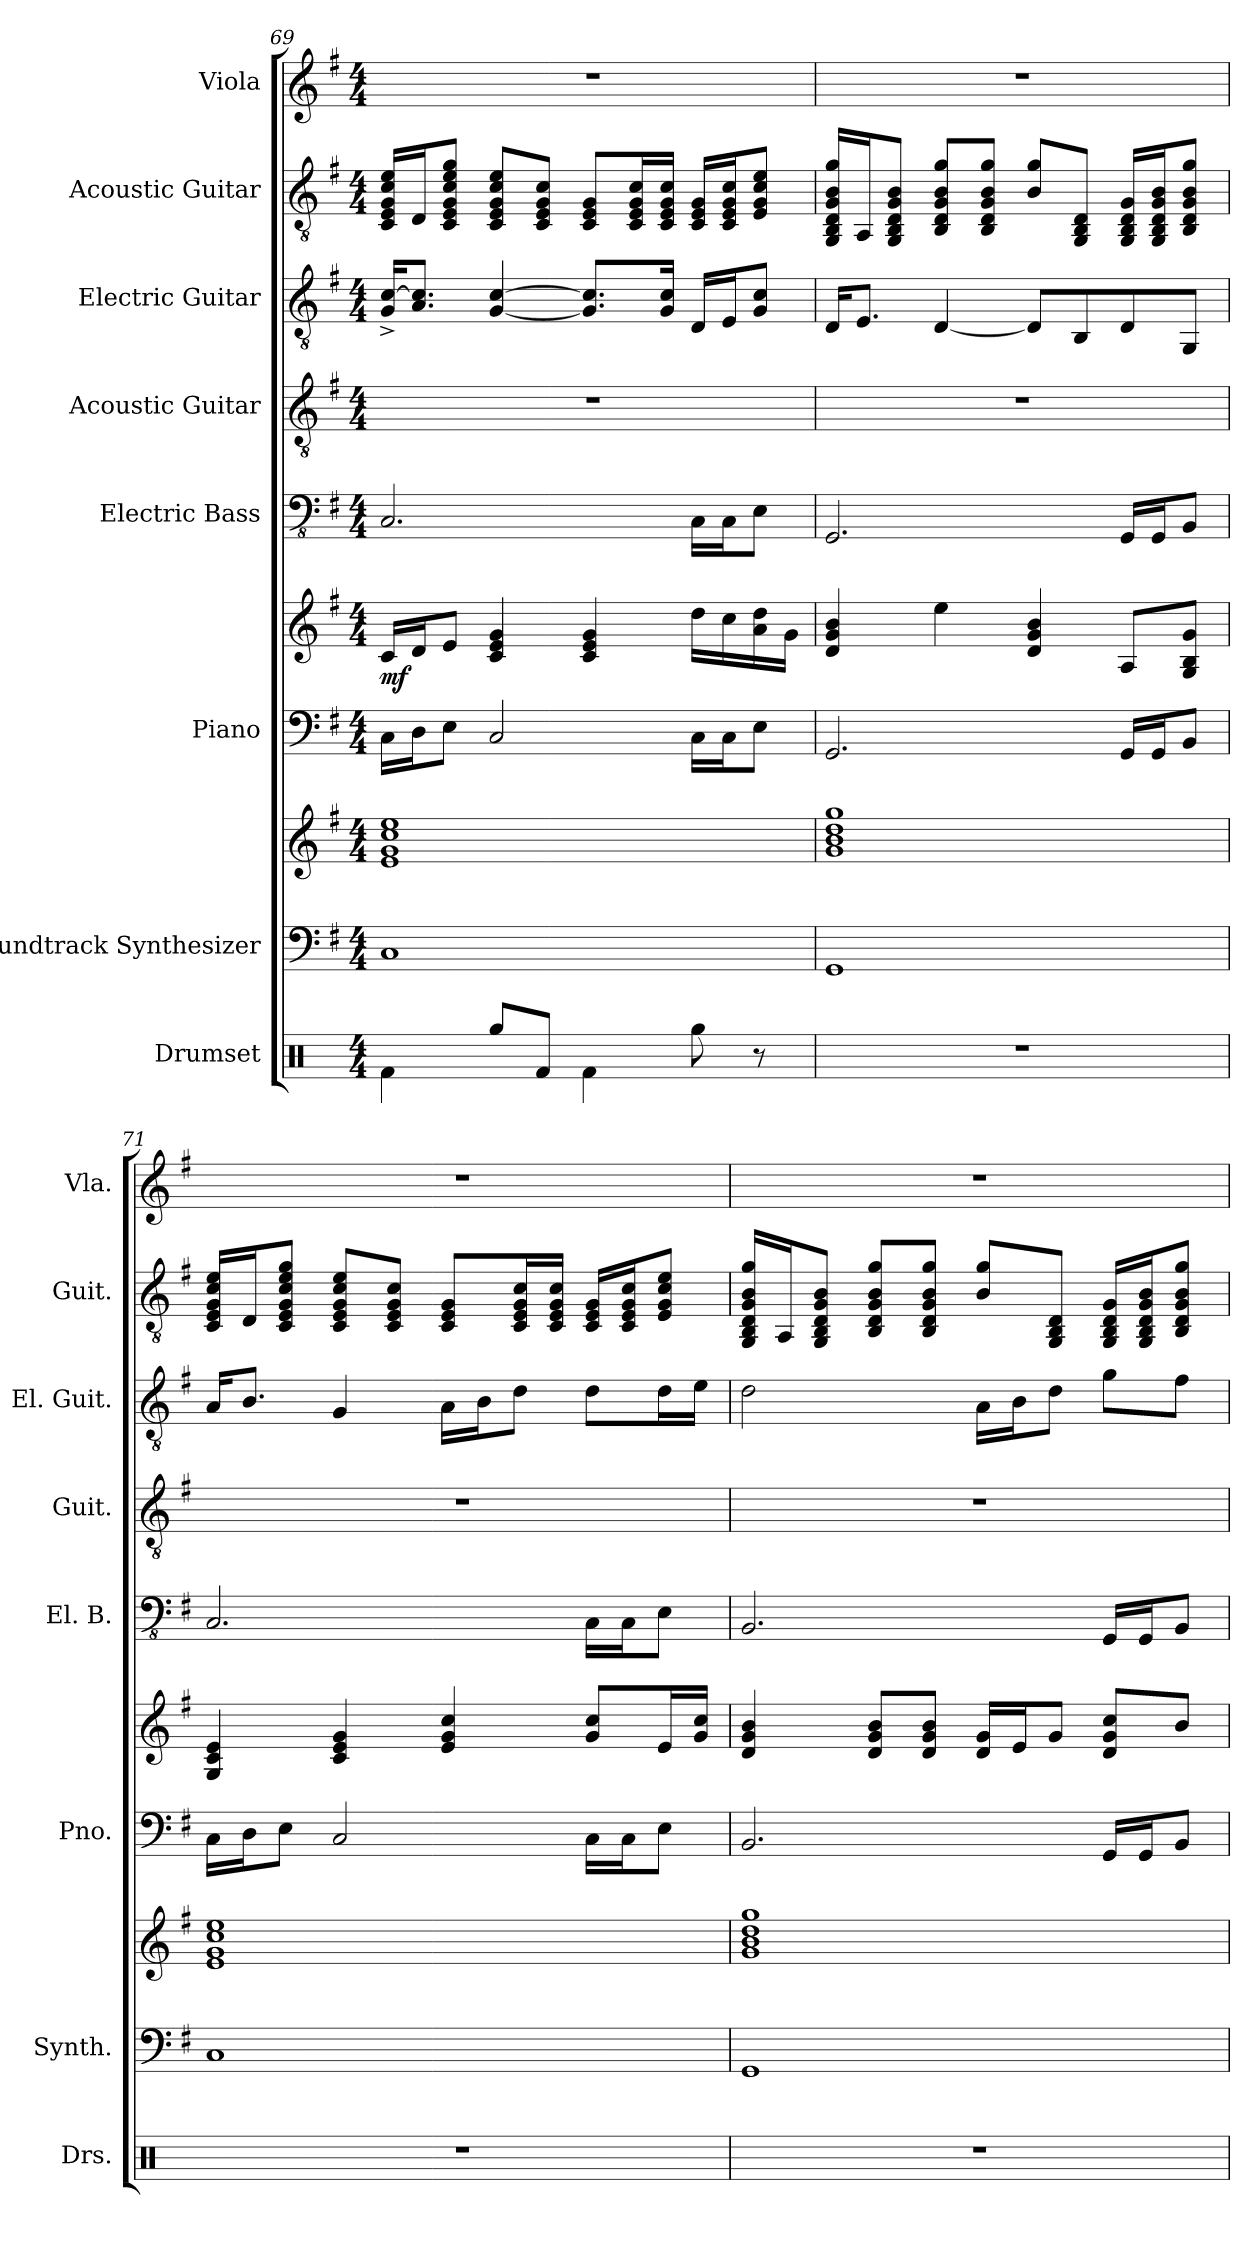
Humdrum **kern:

**kern	**kern	**kern	**kern	**kern	**dynam	**kern	**kern	**kern	**kern	**kern
*part8	*part7	*part7	*part6	*part6	*part6	*part5	*part4	*part3	*part2	*part1
*staff10	*staff9	*staff8	*staff7	*staff6	*staff6/7	*staff5	*staff4	*staff3	*staff2	*staff1
*I"Drumset	*I"Soundtrack Synthesizer	*	*I"Piano	*	*	*I"Electric Bass	*I"Acoustic Guitar	*I"Electric Guitar	*I"Acoustic Guitar	*I"Viola
*I'Drs.	*I'Synth.	*	*I'Pno.	*	*	*I'El. B.	*I'Guit.	*I'El. Guit.	*I'Guit.	*I'Vla.
*clefX	*clefF4	*clefG2	*clefF4	*clefG2	*	*clefFv4	*clefGv2	*clefGv2	*clefGv2	*clefG2
*k[]	*k[f#]	*k[f#]	*k[f#]	*k[f#]	*	*k[f#]	*k[f#]	*k[f#]	*k[f#]	*k[f#]
*M4/4	*M4/4	*M4/4	*M4/4	*M4/4	*	*M4/4	*M4/4	*M4/4	*M4/4	*M4/4
=69	=69	=69	=69	=69	=69	=69	=69	=69	=69	=69
!	!	!	!	!	!LO:DY:b	!	!	!	!	!
4Rf\	1C	1e 1g 1cc 1ee	16C\LL	16c/LL	mf	2.CC/	1r	16G/^ [16c/^KL	16C/ 16E/ 16G/ 16c/ 16e/LL	1r
.	.	.	16D\J	16d/J	.	.	.	8.A/ 8.c/]J	16D/J	.
.	.	.	8E\J	8e/J	.	.	.	.	8C/ 8E/ 8G/ 8c/ 8e/ 8g/J	.
8Rgg/L	.	.	2C/	4c/ 4e/ 4g/	.	.	.	[4G/ [4c/	8C/ 8E/ 8G/ 8c/ 8e/L	.
8Rf/J	.	.	.	.	.	.	.	.	8C/ 8E/ 8G/ 8c/J	.
4Rf\	.	.	.	4c/ 4e/ 4g/	.	.	.	8.G/] 8.c/]L	8C/ 8E/ 8G/L	.
.	.	.	.	.	.	.	.	.	16C/ 16E/ 16G/ 16c/L	.
.	.	.	.	.	.	.	.	16G/ 16c/Jk	16C/ 16E/ 16G/ 16c/JJ	.
8Rgg\	.	.	16C\LL	16dd\LL	.	16CC\LL	.	16D/LL	16C/ 16E/ 16G/LL	.
.	.	.	16C\J	16cc\	.	16CC\J	.	16E/J	16C/ 16E/ 16G/ 16c/J	.
8r	.	.	8E\J	16a\ 16dd\	.	8EE\J	.	8G/ 8c/J	8E/ 8G/ 8c/ 8e/J	.
.	.	.	.	16g\JJ	.	.	.	.	.	.
=70	=70	=70	=70	=70	=70	=70	=70	=70	=70	=70
1r	1GG	1g 1b 1dd 1gg	2.GG/	4d/ 4g/ 4b/	.	2.GGG/	1r	16D/KL	16GG/ 16BB/ 16D/ 16G/ 16B/ 16g/LL	1r
.	.	.	.	.	.	.	.	8.E/J	16AA/J	.
.	.	.	.	.	.	.	.	.	8GG/ 8BB/ 8D/ 8G/ 8B/J	.
.	.	.	.	4ee\	.	.	.	[4D/	8BB/ 8D/ 8G/ 8B/ 8g/L	.
.	.	.	.	.	.	.	.	.	8BB/ 8D/ 8G/ 8B/ 8g/J	.
.	.	.	.	4d/ 4g/ 4b/	.	.	.	8D/L]	8B/ 8g/L	.
.	.	.	.	.	.	.	.	8BB/	8GG/ 8BB/ 8D/J	.
.	.	.	16GG/LL	8A/L	.	16GGG/LL	.	8D/	16GG/ 16BB/ 16D/ 16G/LL	.
.	.	.	16GG/J	.	.	16GGG/J	.	.	16GG/ 16BB/ 16D/ 16G/ 16B/J	.
.	.	.	8BB/J	8G/ 8B/ 8g/J	.	8BBB/J	.	8GG/J	8BB/ 8D/ 8G/ 8B/ 8g/J	.
!!LO:PB:g=z
=71	=71	=71	=71	=71	=71	=71	=71	=71	=71	=71
1r	1C	1e 1g 1cc 1ee	16C\LL	4G/ 4c/ 4e/	.	2.CC/	1r	16A/KL	16C/ 16E/ 16G/ 16c/ 16e/LL	1r
.	.	.	16D\J	.	.	.	.	8.B/J	16D/J	.
.	.	.	8E\J	.	.	.	.	.	8C/ 8E/ 8G/ 8c/ 8e/ 8g/J	.
.	.	.	2C/	4c/ 4e/ 4g/	.	.	.	4G/	8C/ 8E/ 8G/ 8c/ 8e/L	.
.	.	.	.	.	.	.	.	.	8C/ 8E/ 8G/ 8c/J	.
.	.	.	.	4e/ 4g/ 4cc/	.	.	.	16A\LL	8C/ 8E/ 8G/L	.
.	.	.	.	.	.	.	.	16B\J	.	.
.	.	.	.	.	.	.	.	8d\J	16C/ 16E/ 16G/ 16c/L	.
.	.	.	.	.	.	.	.	.	16C/ 16E/ 16G/ 16c/JJ	.
.	.	.	16C\LL	8g/ 8cc/L	.	16CC\LL	.	8d\L	16C/ 16E/ 16G/LL	.
.	.	.	16C\J	.	.	16CC\J	.	.	16C/ 16E/ 16G/ 16c/J	.
.	.	.	8E\J	16e/L	.	8EE\J	.	16d\L	8E/ 8G/ 8c/ 8e/J	.
.	.	.	.	16g/ 16cc/JJ	.	.	.	16e\JJ	.	.
=72	=72	=72	=72	=72	=72	=72	=72	=72	=72	=72
1r	1GG	1g 1b 1dd 1gg	2.BB/	4d/ 4g/ 4b/	.	2.BBB/	1r	2d\	16GG/ 16BB/ 16D/ 16G/ 16B/ 16g/LL	1r
.	.	.	.	.	.	.	.	.	16AA/J	.
.	.	.	.	.	.	.	.	.	8GG/ 8BB/ 8D/ 8G/ 8B/J	.
.	.	.	.	8d/ 8g/ 8b/L	.	.	.	.	8BB/ 8D/ 8G/ 8B/ 8g/L	.
.	.	.	.	8d/ 8g/ 8b/J	.	.	.	.	8BB/ 8D/ 8G/ 8B/ 8g/J	.
.	.	.	.	16d/ 16g/LL	.	.	.	16A\LL	8B/ 8g/L	.
.	.	.	.	16e/J	.	.	.	16B\J	.	.
.	.	.	.	8g/J	.	.	.	8d\J	8GG/ 8BB/ 8D/J	.
.	.	.	16GG/LL	8d/ 8g/ 8cc/L	.	16GGG/LL	.	8g\L	16GG/ 16BB/ 16D/ 16G/LL	.
.	.	.	16GG/J	.	.	16GGG/J	.	.	16GG/ 16BB/ 16D/ 16G/ 16B/J	.
.	.	.	8BB/J	8b/J	.	8BBB/J	.	8f#\J	8BB/ 8D/ 8G/ 8B/ 8g/J	.
=	=	=	=	=	=	=	=	=	=	=
*-	*-	*-	*-	*-	*-	*-	*-	*-	*-	*-
